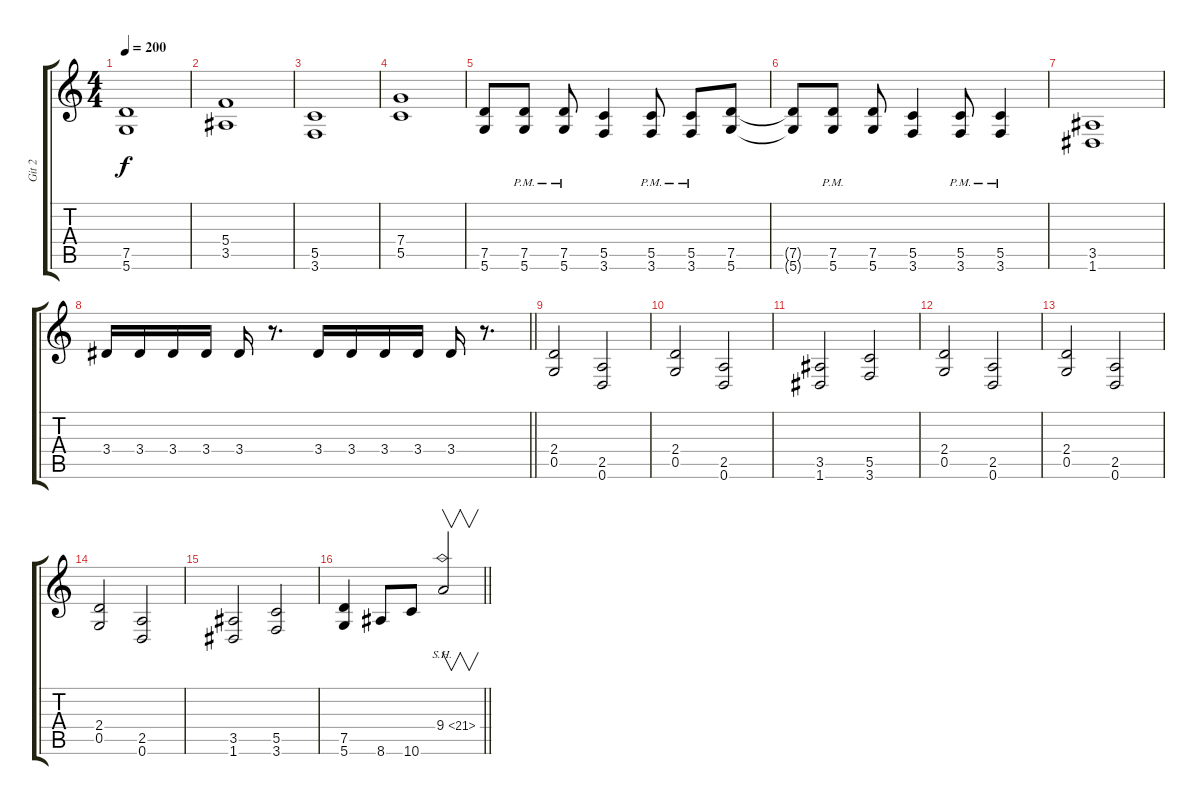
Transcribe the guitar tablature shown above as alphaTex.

\track ("Git 2" "Git 2") {instrument distortionguitar}
\staff {score tabs}
\tuning (D4 A3 F3 C3 G2 D2) {hide}
\ts (4 4)
\tempo 200
\clef g2
\ks c
(7.5 5.6).1{dy f} |
(5.4 3.5).1 |
(5.5 3.6).1 |
(7.4 5.5).1 |
(7.5 5.6).8 (7.5{pm} 5.6{pm}).8 (7.5{pm} 5.6{pm}).8 (5.5 3.6).4 (5.5{pm} 3.6{pm}).8 (5.5{pm} 3.6{pm}).8 (7.5 5.6).8 |
(7.5{t} 5.6{t}).8 (7.5{pm} 5.6{pm}).8 (7.5 5.6).8 (5.5 3.6).4 (5.5{pm} 3.6{pm}).8 (5.5{pm} 3.6{pm}).4 |
(3.5 1.6).1 |
\barLineRight lightlight
3.4.16 3.4.16 3.4.16 3.4.16 3.4.16 r.8{d} 3.4.16 3.4.16 3.4.16 3.4.16 3.4.16 r.8{d} |
(2.4 0.5).2 (2.5 0.6).2 |
(2.4 0.5).2 (2.5 0.6).2 |
(3.5 1.6).2 (5.5 3.6).2 |
(2.4 0.5).2 (2.5 0.6).2 |
(2.4 0.5).2 (2.5 0.6).2 |
(2.4 0.5).2 (2.5 0.6).2 |
(3.5 1.6).2 (5.5 3.6).2 |
\barLineRight lightlight
(7.5 5.6).4 8.6.8 10.6.8 9.4{sh 12}.2{v}
